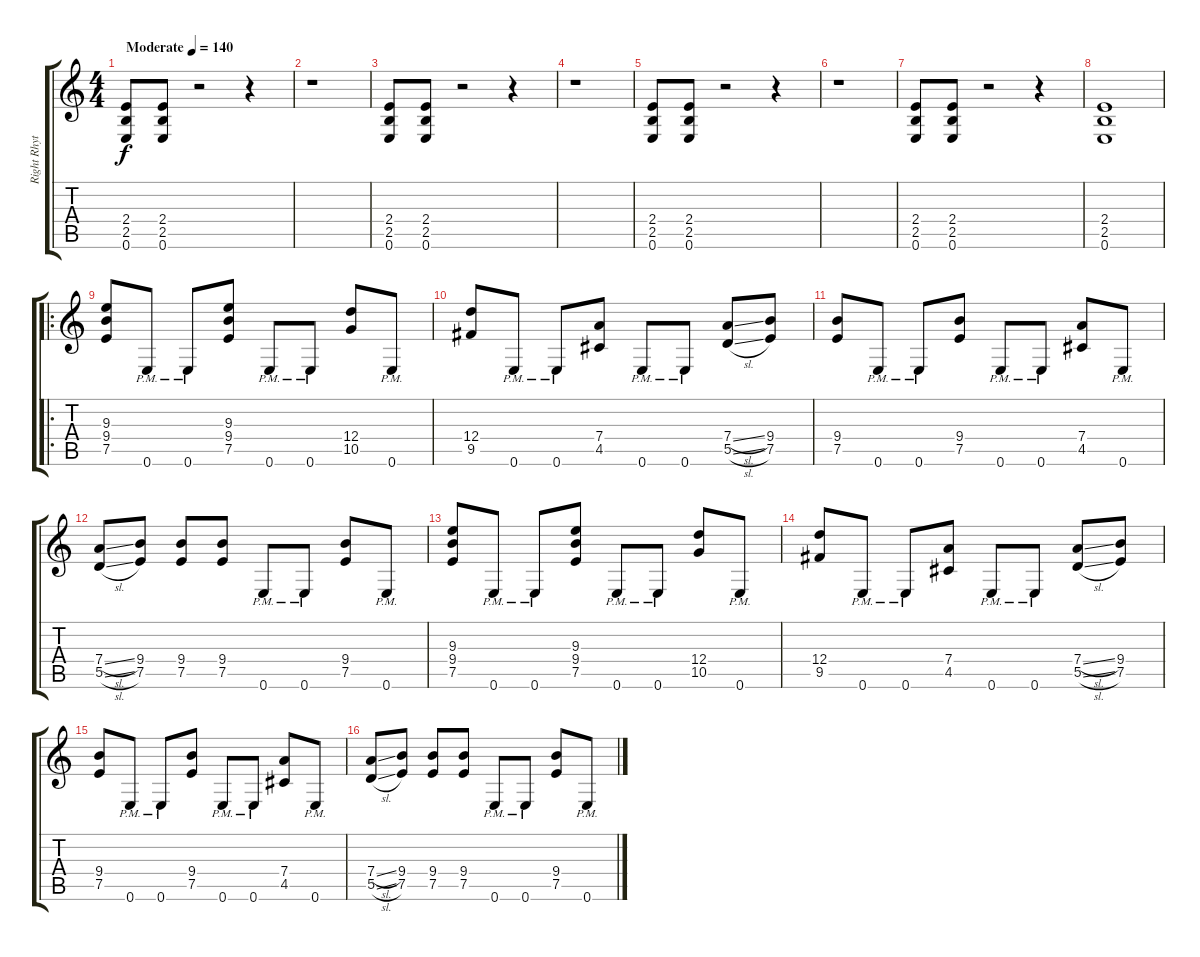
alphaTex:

\track ("Right Rhythm Guitar " "Right Rhyt") {instrument overdrivenguitar}
\staff {score tabs}
\tuning (E4 B3 G3 D3 A2 E2) {hide}
\ts (4 4)
\tempo (140 "Moderate")
\clef g2
\ks c
(2.4 2.5 0.6).8{dy f instrument overdrivenguitar} (2.4 2.5 0.6).8 r.2 r.4 |
r.1 |
(2.4 2.5 0.6).8 (2.4 2.5 0.6).8 r.2 r.4 |
r.1 |
(2.4 2.5 0.6).8 (2.4 2.5 0.6).8 r.2 r.4 |
r.1 |
(2.4 2.5 0.6).8 (2.4 2.5 0.6).8 r.2 r.4 |
(2.4 2.5 0.6).1 |
\ro
(9.3 9.4 7.5).8 0.6{pm}.8 0.6{pm}.8 (9.3 9.4 7.5).8 0.6{pm}.8 0.6{pm}.8 (12.4 10.5).8 0.6{pm}.8 |
(12.4 9.5).8 0.6{pm}.8 0.6{pm}.8 (7.4 4.5).8 0.6{pm}.8 0.6{pm}.8 (7.4{sl} 5.5{sl}).8 (9.4 7.5).8 |
(9.4 7.5).8 0.6{pm}.8 0.6{pm}.8 (9.4 7.5).8 0.6{pm}.8 0.6{pm}.8 (7.4 4.5).8 0.6{pm}.8 |
(7.4{sl} 5.5{sl}).8 (9.4 7.5).8 (9.4 7.5).8 (9.4 7.5).8 0.6{pm}.8 0.6{pm}.8 (9.4 7.5).8 0.6{pm}.8 |
(9.3 9.4 7.5).8 0.6{pm}.8 0.6{pm}.8 (9.3 9.4 7.5).8 0.6{pm}.8 0.6{pm}.8 (12.4 10.5).8 0.6{pm}.8 |
(12.4 9.5).8 0.6{pm}.8 0.6{pm}.8 (7.4 4.5).8 0.6{pm}.8 0.6{pm}.8 (7.4{sl} 5.5{sl}).8 (9.4 7.5).8 |
(9.4 7.5).8 0.6{pm}.8 0.6{pm}.8 (9.4 7.5).8 0.6{pm}.8 0.6{pm}.8 (7.4 4.5).8 0.6{pm}.8 |
(7.4{sl} 5.5{sl}).8 (9.4 7.5).8 (9.4 7.5).8 (9.4 7.5).8 0.6{pm}.8 0.6{pm}.8 (9.4 7.5).8 0.6{pm}.8
